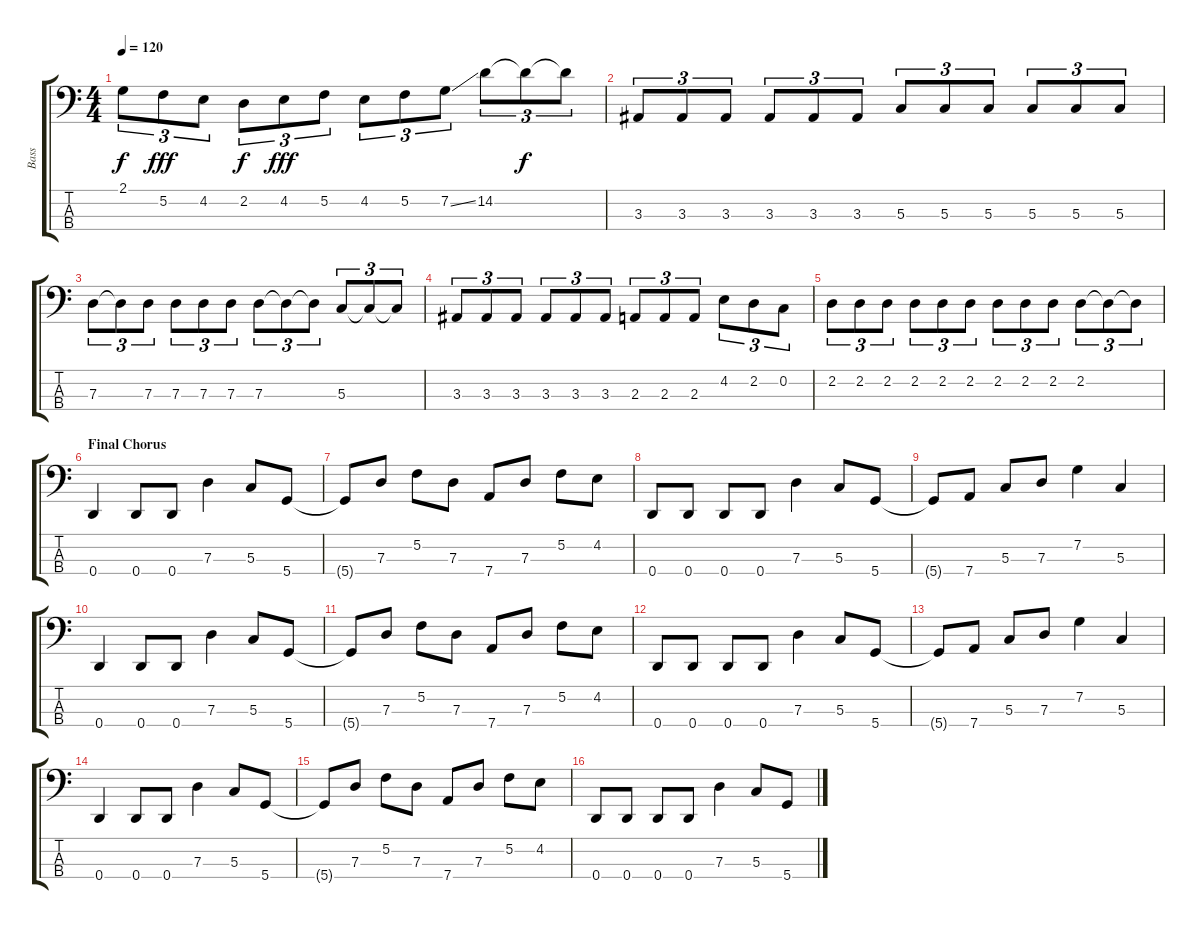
\track ("Bass" "Bass") {instrument slapbass2}
\staff {score tabs}
\tuning (F2 C2 G1 D1) {hide}
\ts (4 4)
\tempo 120
\clef f4
\ks c
2.1.8{tu (3 2) dy f} 5.2.8{tu (3 2) dy fff} 4.2.8{tu (3 2)} 2.2.8{tu (3 2) dy f} 4.2.8{tu (3 2) dy fff} 5.2.8{tu (3 2)} 4.2.8{tu (3 2)} 5.2.8{tu (3 2)} 7.2{ss}.8{tu (3 2)} 14.2.8{tu (3 2)} 14.2{t}.8{tu (3 2) dy f} 14.2{t}.8{tu (3 2)} |
3.3.8{tu (3 2)} 3.3.8{tu (3 2)} 3.3.8{tu (3 2)} 3.3.8{tu (3 2)} 3.3.8{tu (3 2)} 3.3.8{tu (3 2)} 5.3.8{tu (3 2)} 5.3.8{tu (3 2)} 5.3.8{tu (3 2)} 5.3.8{tu (3 2)} 5.3.8{tu (3 2)} 5.3.8{tu (3 2)} |
7.3.8{tu (3 2)} 7.3{t}.8{tu (3 2)} 7.3.8{tu (3 2)} 7.3.8{tu (3 2)} 7.3.8{tu (3 2)} 7.3.8{tu (3 2)} 7.3.8{tu (3 2)} 7.3{t}.8{tu (3 2)} 7.3{t}.8{tu (3 2)} 5.3.8{tu (3 2)} 5.3{t}.8{tu (3 2)} 5.3{t}.8{tu (3 2)} |
3.3.8{tu (3 2)} 3.3.8{tu (3 2)} 3.3.8{tu (3 2)} 3.3.8{tu (3 2)} 3.3.8{tu (3 2)} 3.3.8{tu (3 2)} 2.3.8{tu (3 2)} 2.3.8{tu (3 2)} 2.3.8{tu (3 2)} 4.2.8{tu (3 2)} 2.2.8{tu (3 2)} 0.2.8{tu (3 2)} |
2.2.8{tu (3 2)} 2.2.8{tu (3 2)} 2.2.8{tu (3 2)} 2.2.8{tu (3 2)} 2.2.8{tu (3 2)} 2.2.8{tu (3 2)} 2.2.8{tu (3 2)} 2.2.8{tu (3 2)} 2.2.8{tu (3 2)} 2.2.8{tu (3 2)} 2.2{t}.8{tu (3 2)} 2.2{t}.8{tu (3 2)} |
\section ("" "Final Chorus")
0.4.4 0.4.8 0.4.8 7.3.4 5.3.8 5.4.8 |
5.4{t}.8 7.3.8 5.2.8 7.3.8 7.4.8 7.3.8 5.2.8 4.2.8 |
0.4.8 0.4.8 0.4.8 0.4.8 7.3.4 5.3.8 5.4.8 |
5.4{t}.8 7.4.8 5.3.8 7.3.8 7.2.4 5.3.4 |
0.4.4 0.4.8 0.4.8 7.3.4 5.3.8 5.4.8 |
5.4{t}.8 7.3.8 5.2.8 7.3.8 7.4.8 7.3.8 5.2.8 4.2.8 |
0.4.8 0.4.8 0.4.8 0.4.8 7.3.4 5.3.8 5.4.8 |
5.4{t}.8 7.4.8 5.3.8 7.3.8 7.2.4 5.3.4 |
0.4.4 0.4.8 0.4.8 7.3.4 5.3.8 5.4.8 |
5.4{t}.8 7.3.8 5.2.8 7.3.8 7.4.8 7.3.8 5.2.8 4.2.8 |
0.4.8 0.4.8 0.4.8 0.4.8 7.3.4 5.3.8 5.4.8
